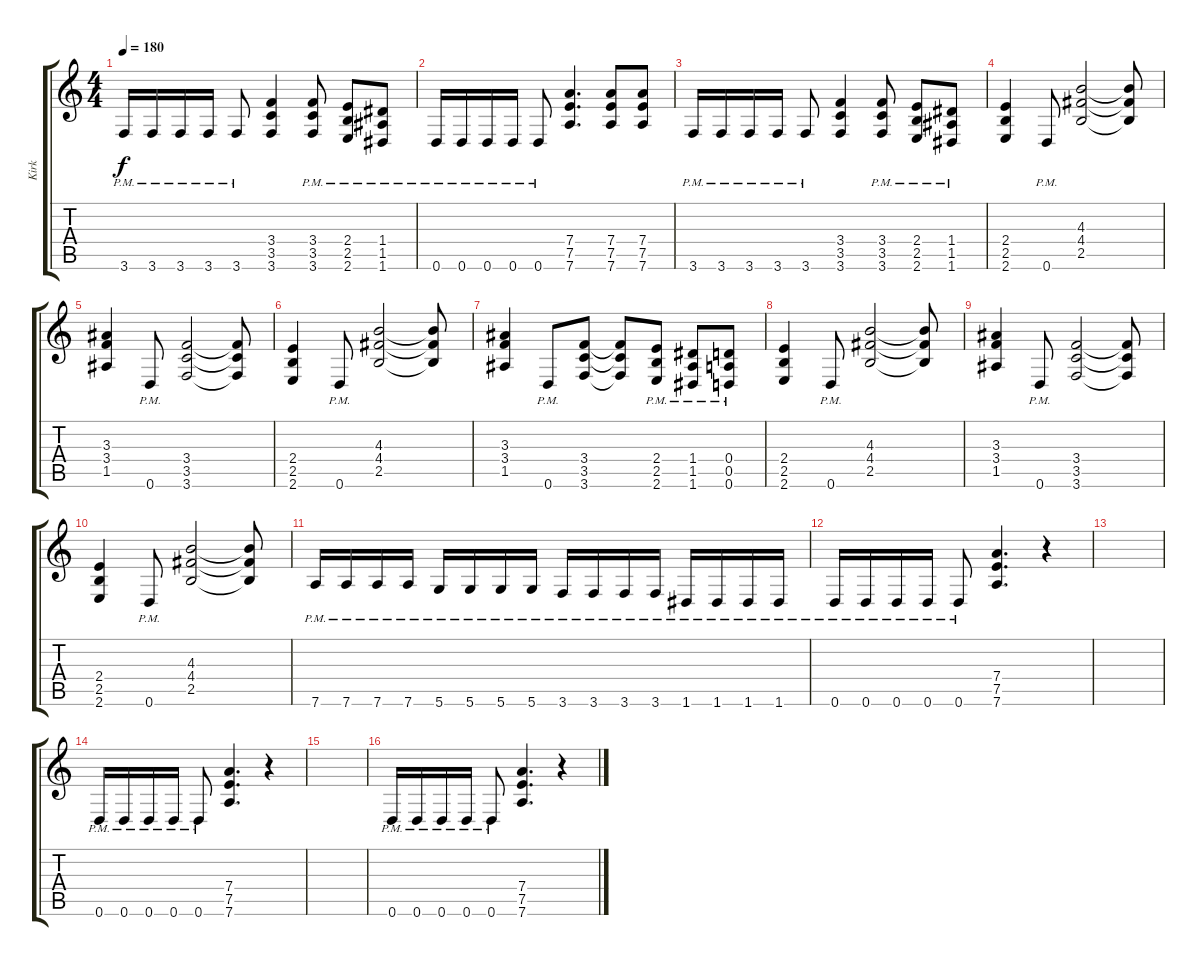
\track ("Kirk" "Kirk") {instrument distortionguitar}
\staff {score tabs}
\tuning (E4 B3 G3 D3 A2 D2) {hide}
\ts (4 4)
\tempo 180
\clef g2
\ks c
3.6{pm}.16{dy f} 3.6{pm}.16 3.6{pm}.16 3.6{pm}.16 3.6{pm}.8 (3.4 3.5 3.6).4 (3.4{pm} 3.5{pm} 3.6{pm}).8 (2.4{pm} 2.5{pm} 2.6{pm}).8 (1.4{pm} 1.5{pm} 1.6{pm}).8 |
0.6{pm}.16 0.6{pm}.16 0.6{pm}.16 0.6{pm}.16 0.6{pm}.8 (7.4 7.5 7.6).4{d} (7.4 7.5 7.6).8 (7.4 7.5 7.6).8 |
3.6{pm}.16 3.6{pm}.16 3.6{pm}.16 3.6{pm}.16 3.6{pm}.8 (3.4 3.5 3.6).4 (3.4{pm} 3.5{pm} 3.6{pm}).8 (2.4{pm} 2.5{pm} 2.6{pm}).8 (1.4{pm} 1.5{pm} 1.6{pm}).8 |
(2.4 2.5 2.6).4 0.6{pm}.8 (4.3 4.4 2.5).2 (4.3{t} 4.4{t} 2.5{t}).8 |
(3.3 3.4 1.5).4 0.6{pm}.8 (3.4 3.5 3.6).2 (3.4{t} 3.5{t} 3.6{t}).8 |
(2.4 2.5 2.6).4 0.6{pm}.8 (4.3 4.4 2.5).2 (4.3{t} 4.4{t} 2.5{t}).8 |
(3.3 3.4 1.5).4 0.6{pm}.8 (3.4 3.5 3.6).8 (3.4{t} 3.5{t} 3.6{t}).8 (2.4{pm} 2.5{pm} 2.6{pm}).8 (1.4{pm} 1.5{pm} 1.6{pm}).8 (0.4{pm} 0.5{pm} 0.6{pm}).8 |
(2.4 2.5 2.6).4 0.6{pm}.8 (4.3 4.4 2.5).2 (4.3{t} 4.4{t} 2.5{t}).8 |
(3.3 3.4 1.5).4 0.6{pm}.8 (3.4 3.5 3.6).2 (3.4{t} 3.5{t} 3.6{t}).8 |
(2.4 2.5 2.6).4 0.6{pm}.8 (4.3 4.4 2.5).2 (4.3{t} 4.4{t} 2.5{t}).8 |
7.6{pm}.16 7.6{pm}.16 7.6{pm}.16 7.6{pm}.16 5.6{pm}.16 5.6{pm}.16 5.6{pm}.16 5.6{pm}.16 3.6{pm}.16 3.6{pm}.16 3.6{pm}.16 3.6{pm}.16 1.6{pm}.16 1.6{pm}.16 1.6{pm}.16 1.6{pm}.16 |
0.6{pm}.16 0.6{pm}.16 0.6{pm}.16 0.6{pm}.16 0.6{pm}.8 (7.4 7.5 7.6).4{d} r.4 |
|
0.6{pm}.16 0.6{pm}.16 0.6{pm}.16 0.6{pm}.16 0.6{pm}.8 (7.4 7.5 7.6).4{d} r.4 |
|
0.6{pm}.16 0.6{pm}.16 0.6{pm}.16 0.6{pm}.16 0.6{pm}.8 (7.4 7.5 7.6).4{d} r.4
